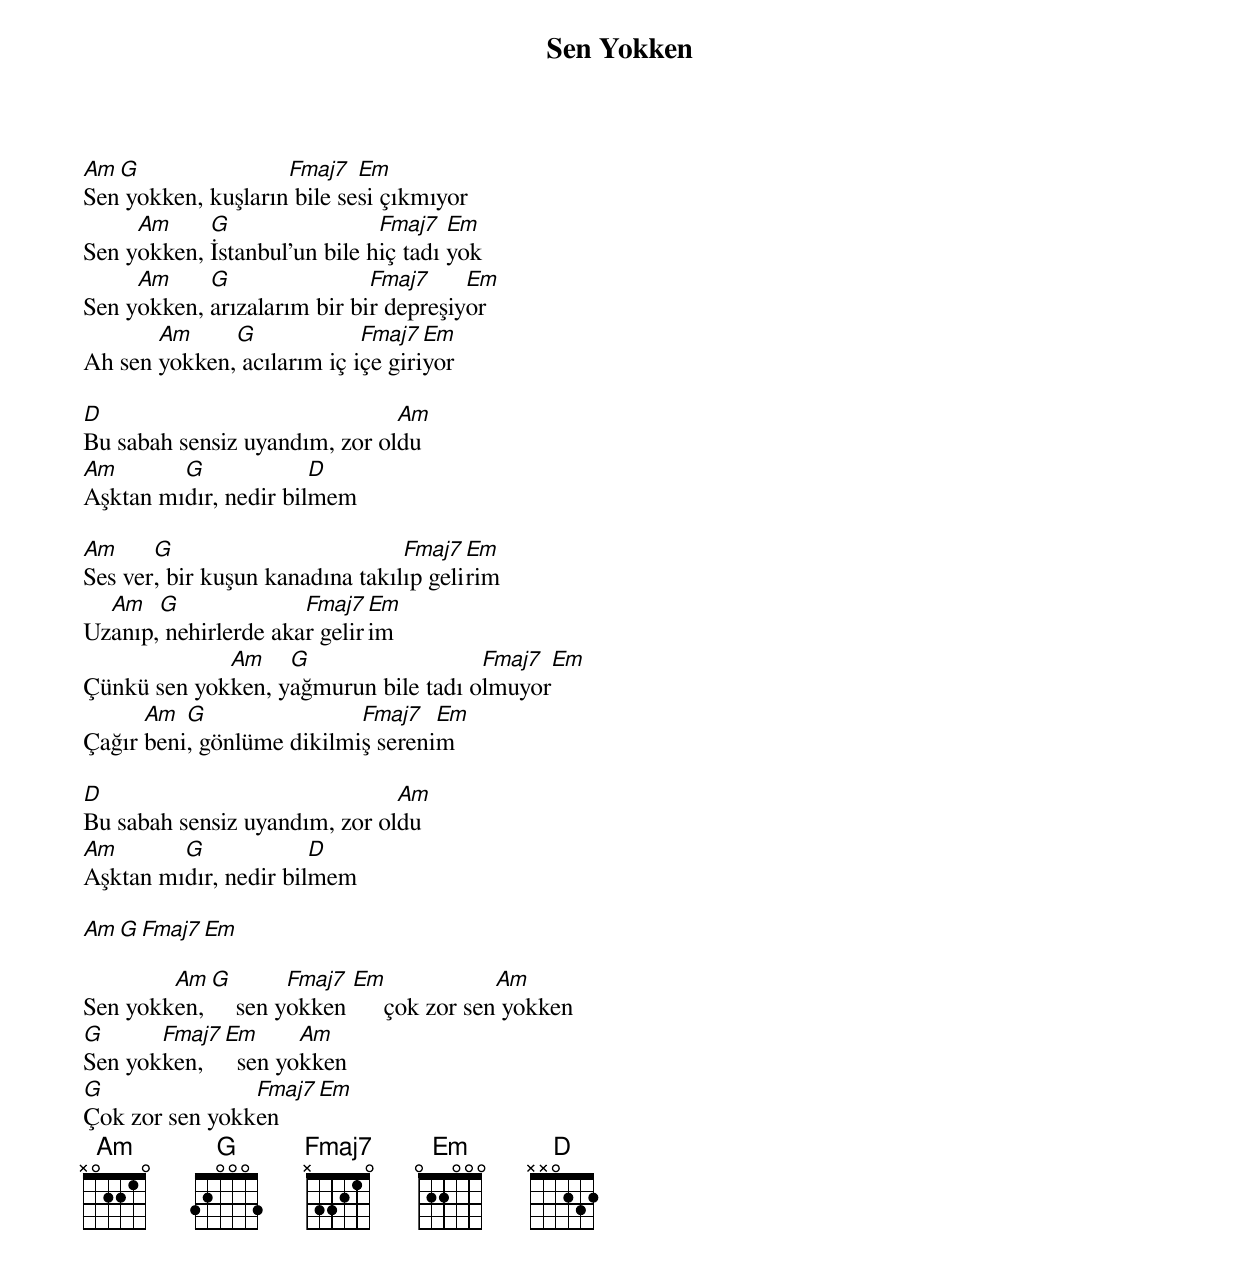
{title: Sen Yokken}
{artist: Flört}

Am G                Fmaj7   Em
Sen yokken, kuşların bile sesi çıkmıyor
     Am     G                 Fmaj7   Em
Sen yokken, İstanbul'un bile hiç tadı yok
     Am     G                Fmaj7     Em
Sen yokken, arızalarım bir bir depreşiyor
       Am     G             Fmaj7  Em
Ah sen yokken, acılarım iç içe giriyor

D                              Am
Bu sabah sensiz uyandım, zor oldu
Am       G             D
Aşktan mıdır, nedir bilmem

Am     G                         Fmaj7  Em
Ses ver, bir kuşun kanadına takılıp gelirim
  Am   G              Fmaj7  Em
Uzanıp, nehirlerde akar gelirim
             Am    G                  Fmaj7   Em
Çünkü sen yokken, yağmurun bile tadı olmuyor
      Am  G                Fmaj7   Em
Çağır beni, gönlüme dikilmiş serenim

D                              Am
Bu sabah sensiz uyandım, zor oldu
Am       G             D
Aşktan mıdır, nedir bilmem

Am G Fmaj7 Em

        Am  G        Fmaj7 Em              Am
Sen yokken,     sen yokken      çok zor sen yokken
G      Fmaj7 Em      Am
Sen yokken,    sen yokken
G               Fmaj7 Em
Çok zor sen yokken
